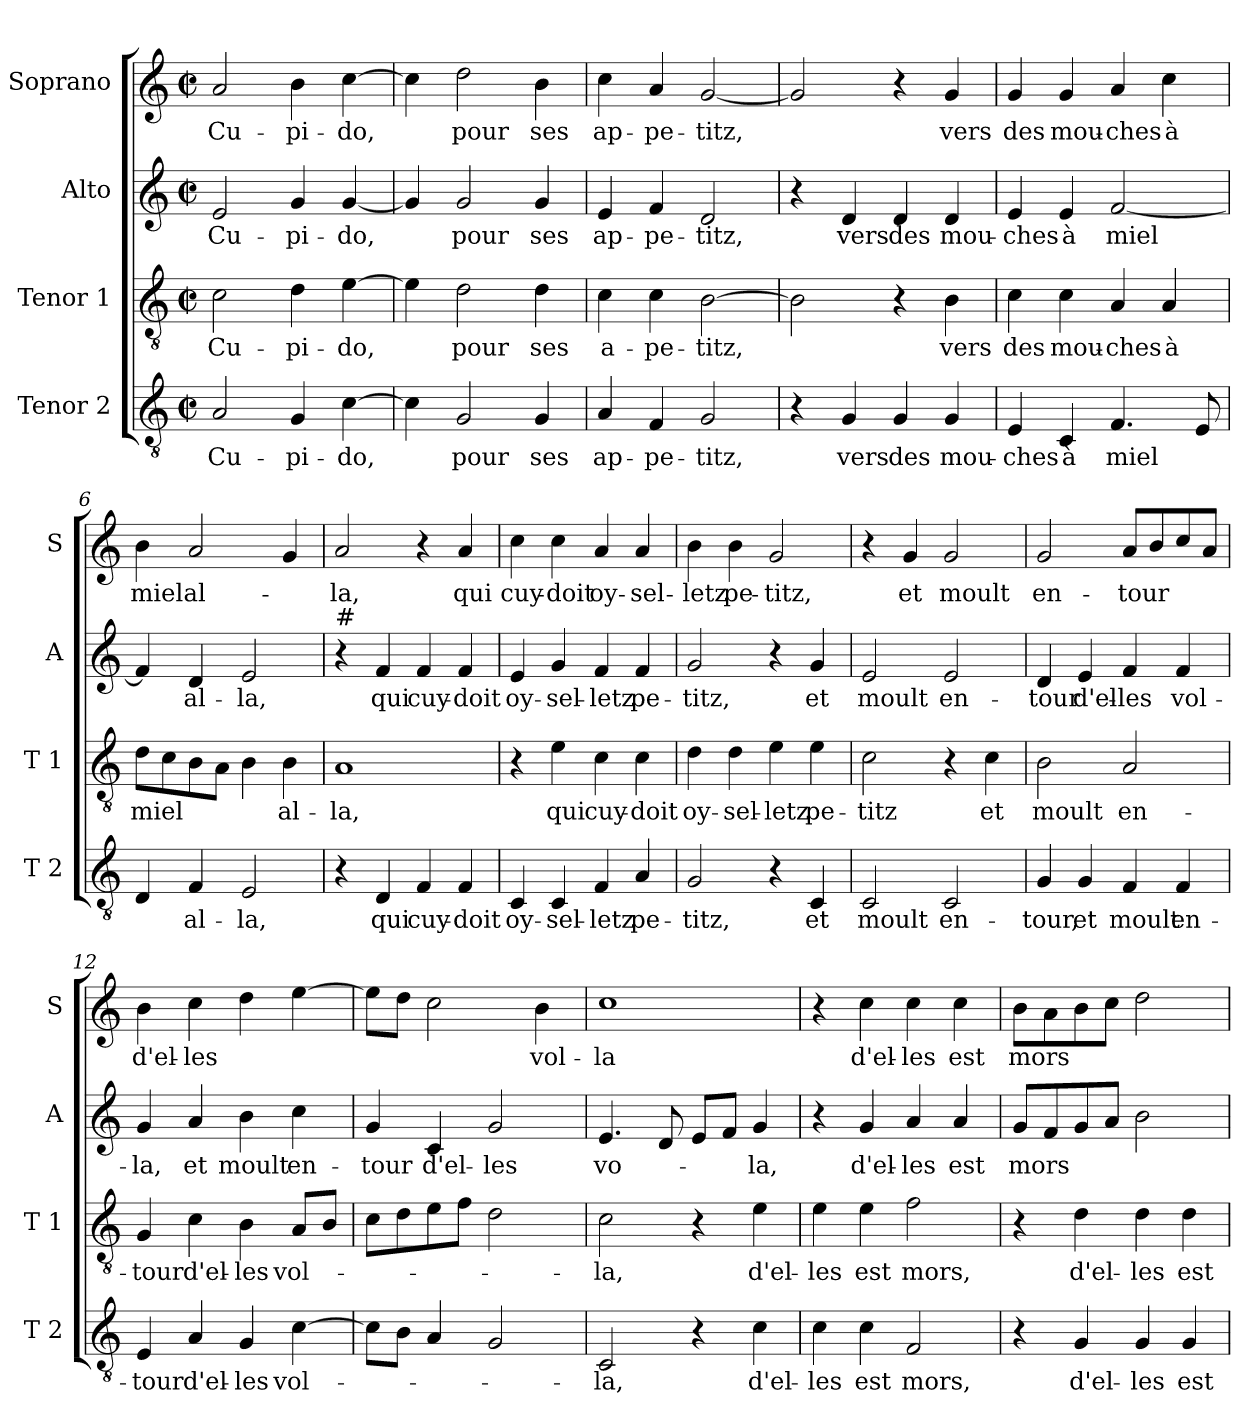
**kern	**text	**kern	**text	**kern	**text	**kern	**text
*part4	*part4	*part3	*part3	*part2	*part2	*part1	*part1
*staff4	*staff4	*staff3	*staff3	*staff2	*staff2	*staff1	*staff1
*I"Tenor 2	*	*I"Tenor 1	*	*I"Alto	*	*I"Soprano	*
*I'T 2	*	*I'T 1	*	*I'A	*	*I'S	*
*clefGv2	*	*clefGv2	*	*clefG2	*	*clefG2	*
*k[]	*	*k[]	*	*k[]	*	*k[]	*
*C:	*	*C:	*	*C:	*	*C:	*
*M2/2	*	*M2/2	*	*M2/2	*	*M2/2	*
*met(c|)	*	*met(c|)	*	*met(c|)	*	*met(c|)	*
=1	=1	=1	=1	=1	=1	=1	=1
!	!LO:LY:b	!	!LO:LY:b	!	!LO:LY:b	!	!LO:LY:b
2A/	Cu-	2c\	Cu-	2e/	Cu-	2a/	Cu-
!	!LO:LY:b	!	!LO:LY:b	!	!LO:LY:b	!	!LO:LY:b
4G/	-pi-	4d\	-pi-	4g/	-pi-	4b\	-pi-
!	!LO:LY:b	!	!LO:LY:b	!	!LO:LY:b	!	!LO:LY:b
[4c\	-do,	[4e\	-do,	[4g/	-do,	[4cc\	-do,
=2	=2	=2	=2	=2	=2	=2	=2
4c\]	.	4e\]	.	4g/]	.	4cc\]	.
!	!LO:LY:b	!	!LO:LY:b	!	!LO:LY:b	!	!LO:LY:b
2G/	pour	2d\	pour	2g/	pour	2dd\	pour
!	!LO:LY:b	!	!LO:LY:b	!	!LO:LY:b	!	!LO:LY:b
4G/	ses	4d\	ses	4g/	ses	4b\	ses
=3	=3	=3	=3	=3	=3	=3	=3
!	!LO:LY:b	!	!LO:LY:b	!	!LO:LY:b	!	!LO:LY:b
4A/	ap-	4c\	a-	4e/	ap-	4cc\	ap-
!	!LO:LY:b	!	!LO:LY:b	!	!LO:LY:b	!	!LO:LY:b
4F/	-pe-	4c\	-pe-	4f/	-pe-	4a/	-pe-
!	!LO:LY:b	!	!LO:LY:b	!	!LO:LY:b	!	!LO:LY:b
2G/	-titz,	[2B\	-titz,	2d/	-titz,	[2g/	-titz,
=4	=4	=4	=4	=4	=4	=4	=4
4r	.	2B\]	.	4r	.	2g/]	.
!	!LO:LY:b	!	!	!	!LO:LY:b	!	!
4G/	vers	.	.	4d/	vers	.	.
!	!LO:LY:b	!	!	!	!LO:LY:b	!	!
4G/	des	4r	.	4d/	des	4r	.
!	!LO:LY:b	!	!LO:LY:b	!	!LO:LY:b	!	!LO:LY:b
4G/	mou-	4B\	vers	4d/	mou-	4g/	vers
!!LO:LB:g=z
=5	=5	=5	=5	=5	=5	=5	=5
!	!LO:LY:b	!	!LO:LY:b	!	!LO:LY:b	!	!LO:LY:b
4E/	-ches	4c\	des	4e/	-ches	4g/	des
!	!LO:LY:b	!	!LO:LY:b	!	!LO:LY:b	!	!LO:LY:b
4C/	à	4c\	mou-	4e/	à	4g/	mou-
!	!LO:LY:b	!	!LO:LY:b	!	!LO:LY:b	!	!LO:LY:b
4.F/	miel	4A/	-ches	[2f/	miel	4a/	-ches
!	!	!	!LO:LY:b	!	!	!	!LO:LY:b
.	.	4A/	à	.	.	4cc\	à
8E/	.	.	.	.	.	.	.
=6	=6	=6	=6	=6	=6	=6	=6
!	!	!	!LO:LY:b	!	!	!	!LO:LY:b
4D/	.	8d\L	miel	4f/]	.	4b\	miel
.	.	8c\	.	.	.	.	.
!	!LO:LY:b	!	!	!	!LO:LY:b	!	!LO:LY:b
4F/	al-	8B\	.	4d/	al-	2a/	al-
.	.	8A\J	.	.	.	.	.
!	!LO:LY:b	!	!	!	!LO:LY:b	!	!
2E/	-la,	4B\	.	2e/	-la,	.	.
!	!	!	!LO:LY:b	!	!	!	!
.	.	4B\	al-	.	.	4g/	.
=7	=7	=7	=7	=7	=7	=7	=7
!	!	!	!	!LO:TX:a:t=#	!	!	!
!	!	!	!LO:LY:b	!	!	!	!LO:LY:b
4r	.	1A	-la,	4r	.	2a/	-la,
!	!LO:LY:b	!	!	!	!LO:LY:b	!	!
4D/	qui	.	.	4f/	qui	.	.
!	!LO:LY:b	!	!	!	!LO:LY:b	!	!
4F/	cuy-	.	.	4f/	cuy-	4r	.
!	!LO:LY:b	!	!	!	!LO:LY:b	!	!LO:LY:b
4F/	-doit	.	.	4f/	-doit	4a/	qui
=8	=8	=8	=8	=8	=8	=8	=8
!	!LO:LY:b	!	!	!	!LO:LY:b	!	!LO:LY:b
4C/	oy-	4r	.	4e/	oy-	4cc\	cuy-
!	!LO:LY:b	!	!LO:LY:b	!	!LO:LY:b	!	!LO:LY:b
4C/	-sel-	4e\	qui	4g/	-sel-	4cc\	-doit
!	!LO:LY:b	!	!LO:LY:b	!	!LO:LY:b	!	!LO:LY:b
4F/	-letz	4c\	cuy-	4f/	-letz	4a/	oy-
!	!LO:LY:b	!	!LO:LY:b	!	!LO:LY:b	!	!LO:LY:b
4A/	pe-	4c\	-doit	4f/	pe-	4a/	-sel-
=9	=9	=9	=9	=9	=9	=9	=9
!	!LO:LY:b	!	!LO:LY:b	!	!LO:LY:b	!	!LO:LY:b
2G/	-titz,	4d\	oy-	2g/	-titz,	4b\	-letz
!	!	!	!LO:LY:b	!	!	!	!LO:LY:b
.	.	4d\	-sel-	.	.	4b\	pe-
!	!	!	!LO:LY:b	!	!	!	!LO:LY:b
4r	.	4e\	-letz	4r	.	2g/	-titz,
!	!LO:LY:b	!	!LO:LY:b	!	!LO:LY:b	!	!
4C/	et	4e\	pe-	4g/	et	.	.
!!LO:PB:g=z
=10	=10	=10	=10	=10	=10	=10	=10
!	!LO:LY:b	!	!LO:LY:b	!	!LO:LY:b	!	!
2C/	moult	2c\	-titz	2e/	moult	4r	.
!	!	!	!	!	!	!	!LO:LY:b
.	.	.	.	.	.	4g/	et
!	!LO:LY:b	!	!	!	!LO:LY:b	!	!LO:LY:b
2C/	en-	4r	.	2e/	en-	2g/	moult
!	!	!	!LO:LY:b	!	!	!	!
.	.	4c\	et	.	.	.	.
=11	=11	=11	=11	=11	=11	=11	=11
!	!LO:LY:b	!	!LO:LY:b	!	!LO:LY:b	!	!LO:LY:b
4G/	-tour,	2B\	moult	4d/	-tour	2g/	en-
!	!LO:LY:b	!	!	!	!LO:LY:b	!	!
4G/	et	.	.	4e/	d'el-	.	.
!	!LO:LY:b	!	!LO:LY:b	!	!LO:LY:b	!	!LO:LY:b
4F/	moult	2A/	en-	4f/	-les	8a/L	-tour
.	.	.	.	.	.	8b/	.
!	!LO:LY:b	!	!	!	!LO:LY:b	!	!
4F/	en-	.	.	4f/	vol-	8cc/	.
.	.	.	.	.	.	8a/J	.
=12	=12	=12	=12	=12	=12	=12	=12
!	!LO:LY:b	!	!LO:LY:b	!	!LO:LY:b	!	!LO:LY:b
4E/	-tour	4G/	-tour	4g/	-la,	4b\	d'el-
!	!LO:LY:b	!	!LO:LY:b	!	!LO:LY:b	!	!LO:LY:b
4A/	d'el-	4c\	d'el-	4a/	et	4cc\	-les
!	!LO:LY:b	!	!LO:LY:b	!	!LO:LY:b	!	!
4G/	-les	4B\	-les	4b\	moult	4dd\	.
!	!LO:LY:b	!	!LO:LY:b	!	!LO:LY:b	!	!
[4c\	vol-	8A/L	vol-	4cc\	en-	[4ee\	.
.	.	8B/J	.	.	.	.	.
=13	=13	=13	=13	=13	=13	=13	=13
!	!	!	!	!	!LO:LY:b	!	!
8c\L]	.	8c\L	.	4g/	-tour	8ee\L]	.
8B\J	.	8d\	.	.	.	8dd\J	.
!	!	!	!	!	!LO:LY:b	!	!
4A/	.	8e\	.	4c/	d'el-	2cc\	.
.	.	8f\J	.	.	.	.	.
!	!	!	!	!	!LO:LY:b	!	!
2G/	.	2d\	.	2g/	-les	.	.
!	!	!	!	!	!	!	!LO:LY:b
.	.	.	.	.	.	4b\	vol-
=14	=14	=14	=14	=14	=14	=14	=14
!	!LO:LY:b	!	!LO:LY:b	!	!LO:LY:b	!	!LO:LY:b
2C/	-la,	2c\	-la,	4.e/	vo-	1cc	-la
.	.	.	.	8d/	.	.	.
4r	.	4r	.	8e/L	.	.	.
.	.	.	.	8f/J	.	.	.
!	!LO:LY:b	!	!LO:LY:b	!	!LO:LY:b	!	!
4c\	d'el-	4e\	d'el-	4g/	-la,	.	.
!!LO:LB:g=z
=15	=15	=15	=15	=15	=15	=15	=15
!	!LO:LY:b	!	!LO:LY:b	!	!	!	!
4c\	-les	4e\	-les	4r	.	4r	.
!	!LO:LY:b	!	!LO:LY:b	!	!LO:LY:b	!	!LO:LY:b
4c\	est	4e\	est	4g/	d'el-	4cc\	d'el-
!	!LO:LY:b	!	!LO:LY:b	!	!LO:LY:b	!	!LO:LY:b
2F/	mors,	2f\	mors,	4a/	-les	4cc\	-les
!	!	!	!	!	!LO:LY:b	!	!LO:LY:b
.	.	.	.	4a/	est	4cc\	est
=16	=16	=16	=16	=16	=16	=16	=16
!	!	!	!	!	!LO:LY:b	!	!LO:LY:b
4r	.	4r	.	8g/L	mors	8b\L	mors
.	.	.	.	8f/	.	8a\	.
!	!LO:LY:b	!	!LO:LY:b	!	!	!	!
4G/	d'el-	4d\	d'el-	8g/	.	8b\	.
.	.	.	.	8a/J	.	8cc\J	.
!	!LO:LY:b	!	!LO:LY:b	!	!	!	!
4G/	-les	4d\	-les	2b\	.	2dd\	.
!	!LO:LY:b	!	!LO:LY:b	!	!	!	!
4G/	est	4d\	est	.	.	.	.
=	=	=	=	=	=	=	=
*-	*-	*-	*-	*-	*-	*-	*-
